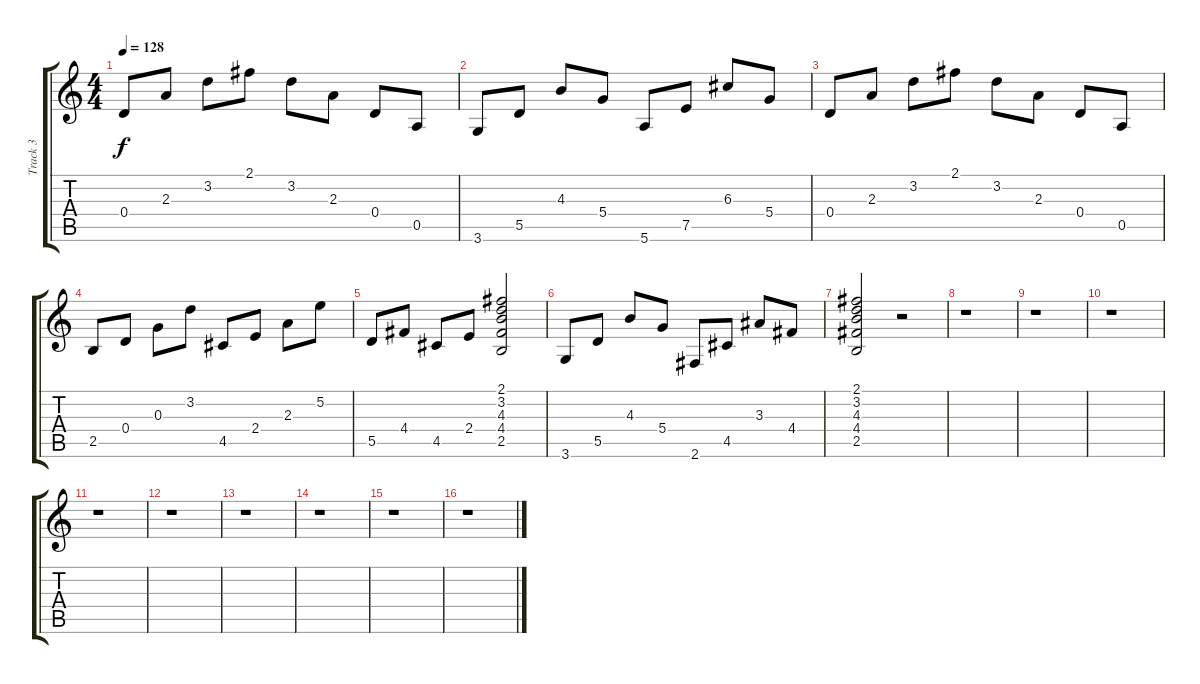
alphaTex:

\track ("Track 3" "Track 3") {instrument electricguitarclean}
\staff {score tabs}
\tuning (E4 B3 G3 D3 A2 E2) {hide}
\ts (4 4)
\tempo 128
\clef g2
\ks c
0.4.8{dy f} 2.3.8 3.2.8 2.1.8 3.2.8 2.3.8 0.4.8 0.5.8 |
3.6.8 5.5.8 4.3.8 5.4.8 5.6.8 7.5.8 6.3.8 5.4.8 |
0.4.8 2.3.8 3.2.8 2.1.8 3.2.8 2.3.8 0.4.8 0.5.8 |
2.5.8 0.4.8 0.3.8 3.2.8 4.5.8 2.4.8 2.3.8 5.2.8 |
5.5.8 4.4.8 4.5.8 2.4.8 (2.1 3.2 4.3 4.4 2.5).2 |
3.6.8 5.5.8 4.3.8 5.4.8 2.6.8 4.5.8 3.3.8 4.4.8 |
(2.1 3.2 4.3 4.4 2.5).2 r.2 |
r.1 |
r.1 |
r.1 |
r.1 |
r.1 |
r.1 |
r.1 |
r.1 |
r.1
